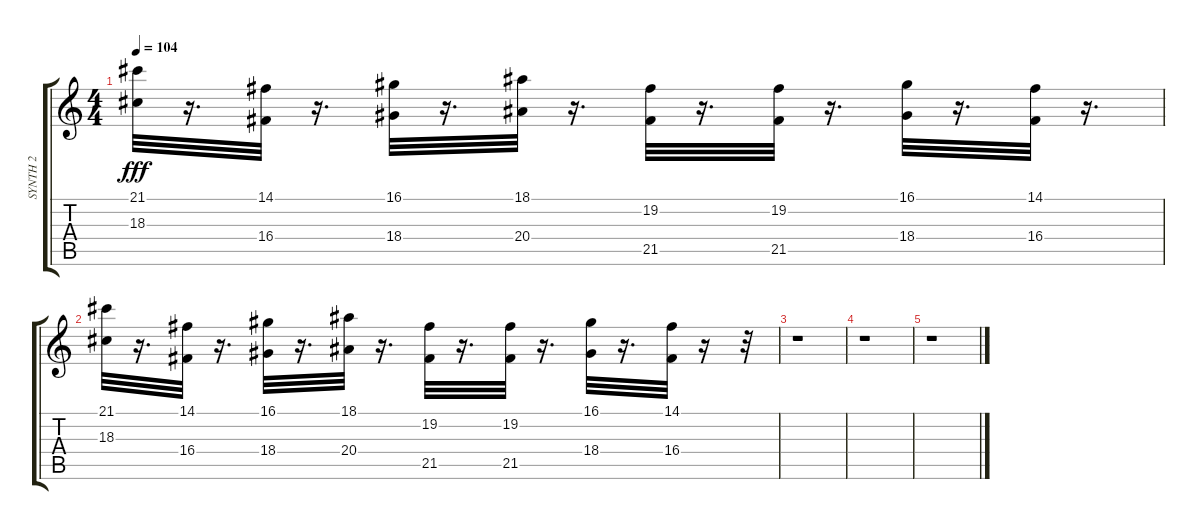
\track ("SYNTH 2" "SYNTH 2") {instrument lead4chiff}
\staff {score tabs}
\tuning (E4 B3 G3 D3 A2 E2) {hide}
\ts (4 4)
\tempo 104
\clef g2
\ks c
(21.1 18.3).32{dy fff} r.16{d} (14.1 16.4).32 r.16{d} (16.1 18.4).32 r.16{d} (18.1 20.4).32 r.16{d} (19.2 21.5).32 r.16{d} (19.2 21.5).32 r.16{d} (16.1 18.4).32 r.16{d} (14.1 16.4).32 r.16{d} |
(21.1 18.3).32 r.16{d} (14.1 16.4).32 r.16{d} (16.1 18.4).32 r.16{d} (18.1 20.4).32 r.16{d} (19.2 21.5).32 r.16{d} (19.2 21.5).32 r.16{d} (16.1 18.4).32 r.16{d} (14.1 16.4).32 r.16 r.32 |
r.1 |
r.1 |
r.1
